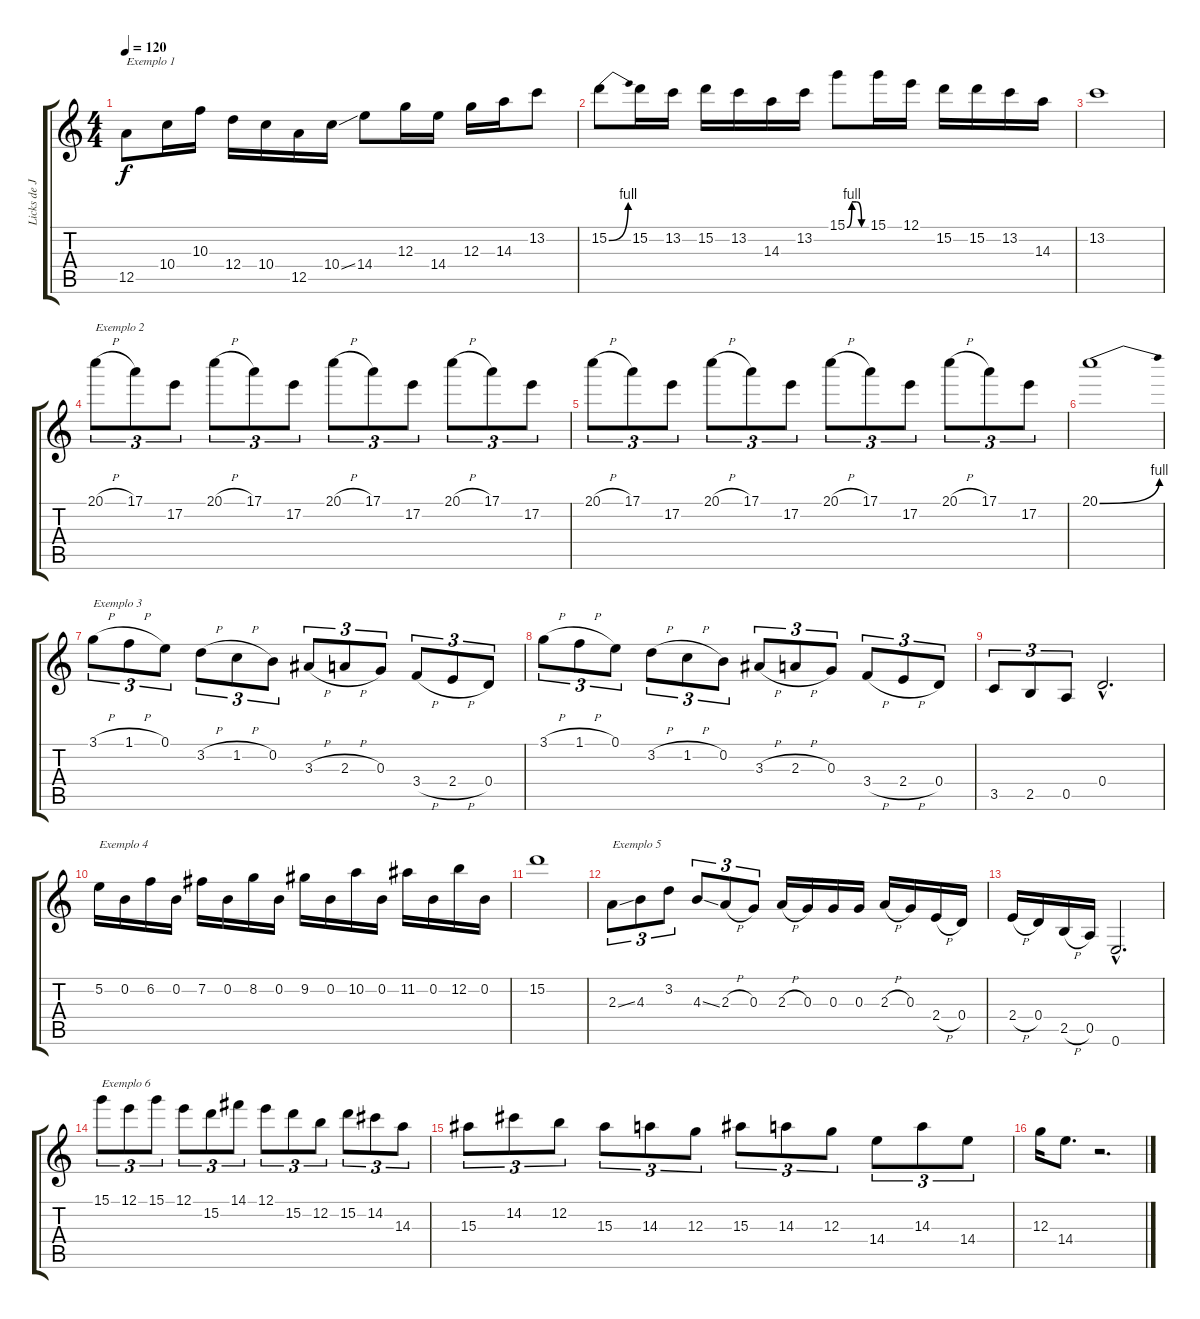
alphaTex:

\track ("Licks de Jimmy Page" "Licks de J") {instrument overdrivenguitar}
\staff {score tabs}
\tuning (E4 B3 G3 D3 A2 E2) {hide}
\ts (4 4)
\tempo 120
\clef g2
\ks c
12.5.8{txt "Exemplo 1" dy f instrument overdrivenguitar} 10.4.16 10.3.16 12.4.16 10.4.16 12.5.16 10.4{ss}.16 14.4.8 12.3.16 14.4.16 12.3.16 14.3.16 13.2.8 |
15.2{be (bend 0 0 60 4)}.8 15.2.16 13.2.16 15.2.16 13.2.16 14.3.16 13.2.16 15.1{be (custom 0 0 15 4 30 4 45 0 60 0)}.8 15.1.16 12.1.16 15.2.16 15.2.16 13.2.16 14.3.16 |
13.2.1 |
20.1{h}.8{tu (3 2) txt "Exemplo 2"} 17.1.8{tu (3 2)} 17.2.8{tu (3 2)} 20.1{h}.8{tu (3 2)} 17.1.8{tu (3 2)} 17.2.8{tu (3 2)} 20.1{h}.8{tu (3 2)} 17.1.8{tu (3 2)} 17.2.8{tu (3 2)} 20.1{h}.8{tu (3 2)} 17.1.8{tu (3 2)} 17.2.8{tu (3 2)} |
20.1{h}.8{tu (3 2)} 17.1.8{tu (3 2)} 17.2.8{tu (3 2)} 20.1{h}.8{tu (3 2)} 17.1.8{tu (3 2)} 17.2.8{tu (3 2)} 20.1{h}.8{tu (3 2)} 17.1.8{tu (3 2)} 17.2.8{tu (3 2)} 20.1{h}.8{tu (3 2)} 17.1.8{tu (3 2)} 17.2.8{tu (3 2)} |
20.1{be (bend 0 0 60 4)}.1 |
3.1{h}.8{tu (3 2) txt "Exemplo 3"} 1.1{h}.8{tu (3 2)} 0.1.8{tu (3 2)} 3.2{h}.8{tu (3 2)} 1.2{h}.8{tu (3 2)} 0.2.8{tu (3 2)} 3.3{h}.8{tu (3 2)} 2.3{h}.8{tu (3 2)} 0.3.8{tu (3 2)} 3.4{h}.8{tu (3 2)} 2.4{h}.8{tu (3 2)} 0.4.8{tu (3 2)} |
3.1{h}.8{tu (3 2)} 1.1{h}.8{tu (3 2)} 0.1.8{tu (3 2)} 3.2{h}.8{tu (3 2)} 1.2{h}.8{tu (3 2)} 0.2.8{tu (3 2)} 3.3{h}.8{tu (3 2)} 2.3{h}.8{tu (3 2)} 0.3.8{tu (3 2)} 3.4{h}.8{tu (3 2)} 2.4{h}.8{tu (3 2)} 0.4.8{tu (3 2)} |
3.5.8{tu (3 2)} 2.5.8{tu (3 2)} 0.5.8{tu (3 2)} 0.4{hac}.2{d} |
5.2.16{txt "Exemplo 4"} 0.2.16 6.2.16 0.2.16 7.2.16 0.2.16 8.2.16 0.2.16 9.2.16 0.2.16 10.2.16 0.2.16 11.2.16 0.2.16 12.2.16 0.2.16 |
15.2.1 |
2.3{ss}.8{tu (3 2) txt "Exemplo 5"} 4.3.8{tu (3 2)} 3.2.8{tu (3 2)} 4.3{ss}.8{tu (3 2)} 2.3{h}.8{tu (3 2)} 0.3.8{tu (3 2)} 2.3{h}.16 0.3.16 0.3.16 0.3.16 2.3{h}.16 0.3.16 2.4{h}.16 0.4.16 |
2.4{h}.16 0.4.16 2.5{h}.16 0.5.16 0.6{hac}.2{d} |
15.1.8{tu (3 2) txt "Exemplo 6"} 12.1.8{tu (3 2)} 15.1.8{tu (3 2)} 12.1.8{tu (3 2)} 15.2.8{tu (3 2)} 14.1.8{tu (3 2)} 12.1.8{tu (3 2)} 15.2.8{tu (3 2)} 12.2.8{tu (3 2)} 15.2.8{tu (3 2)} 14.2.8{tu (3 2)} 14.3.8{tu (3 2)} |
15.3.8{tu (3 2)} 14.2.8{tu (3 2)} 12.2.8{tu (3 2)} 15.3.8{tu (3 2)} 14.3.8{tu (3 2)} 12.3.8{tu (3 2)} 15.3.8{tu (3 2)} 14.3.8{tu (3 2)} 12.3.8{tu (3 2)} 14.4.8{tu (3 2)} 14.3.8{tu (3 2)} 14.4.8{tu (3 2)} |
12.3.16 14.4.8{d} r.2{d}
